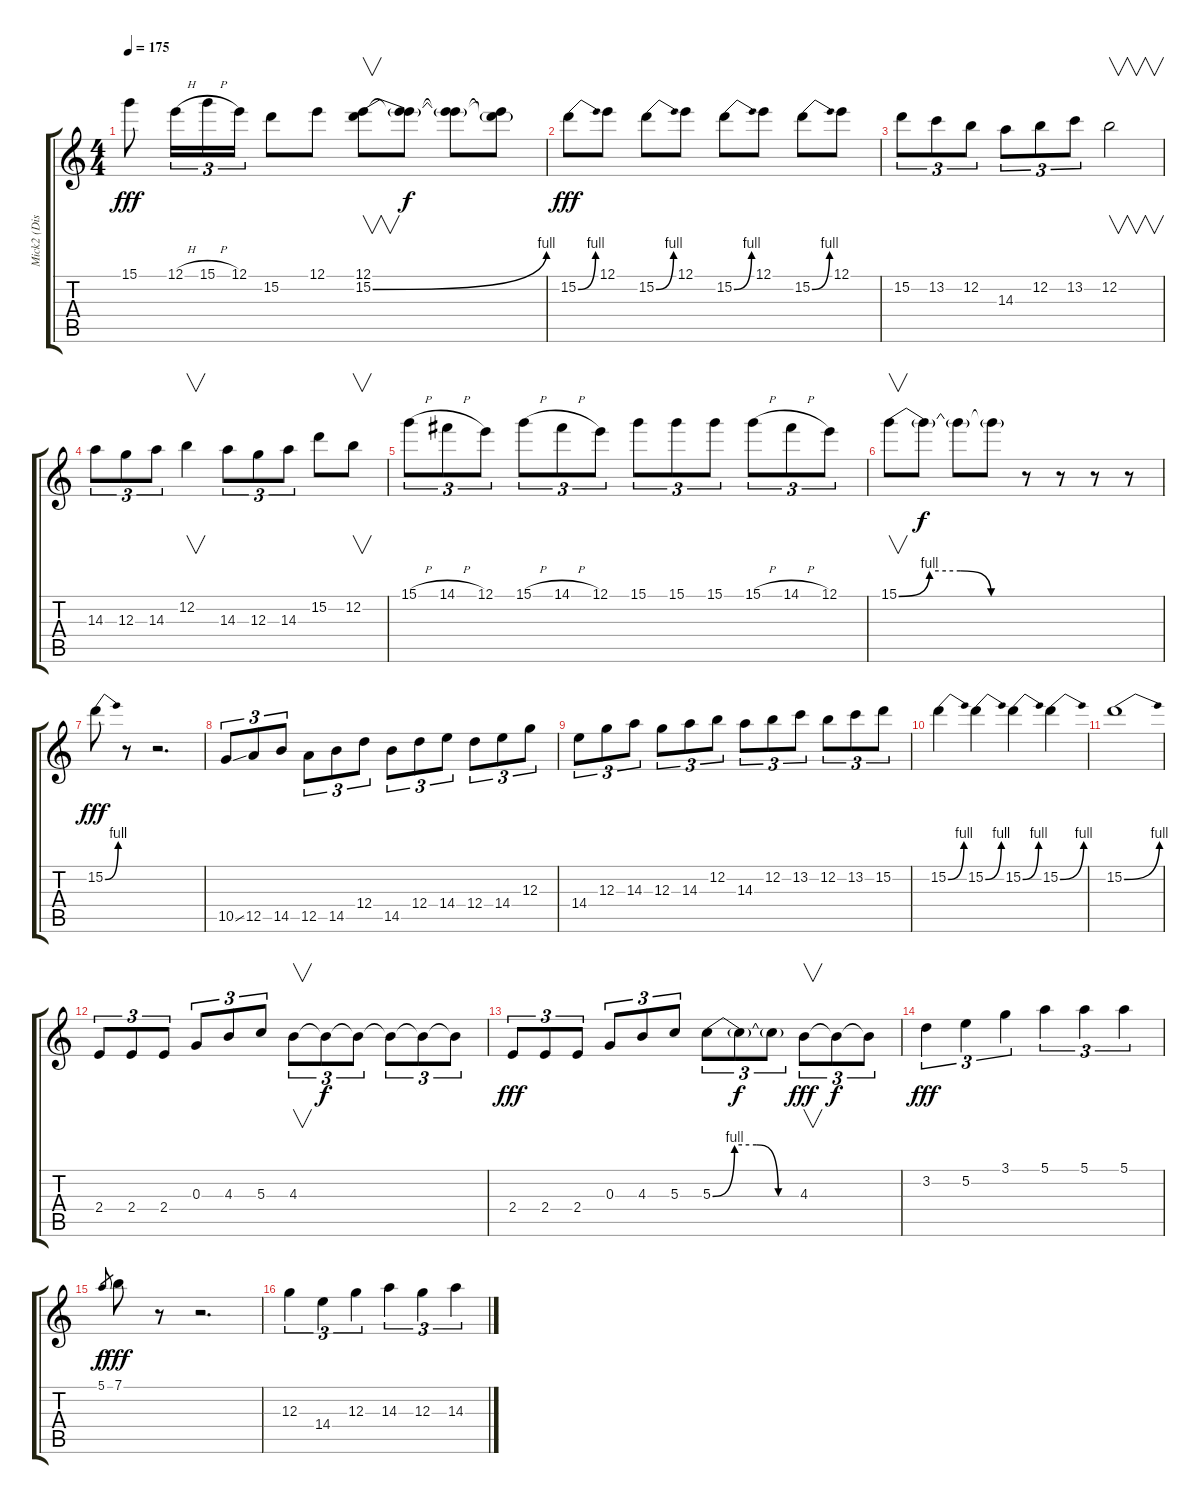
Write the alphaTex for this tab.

\track ("Mick2 (Distortion Guitar)" "Mick2 (Dis") {instrument distortionguitar}
\staff {score tabs}
\tuning (E4 B3 G3 D3 A2 D2) {hide}
\ts (4 4)
\tempo 175
\clef g2
\ks c
15.1.8{dy fff} 12.1{h}.16{tu (3 2)} 15.1{h}.16{tu (3 2)} 12.1.16{tu (3 2)} 15.2.8 12.1.8 (12.1 15.2{be (bend 0 0 60 4)}).8{v} (12.1{t} 15.2{t}).8{dy f} (12.1{t} 15.2{t}).8 (12.1{t} 15.2{t}).8 |
15.2{be (bend 0 0 60 4)}.8{dy fff} 12.1.8 15.2{be (bend 0 0 60 4)}.8 12.1.8 15.2{be (bend 0 0 60 4)}.8 12.1.8 15.2{be (bend 0 0 60 4)}.8 12.1.8 |
15.2.8{tu (3 2)} 13.2.8{tu (3 2)} 12.2.8{tu (3 2)} 14.3.8{tu (3 2)} 12.2.8{tu (3 2)} 13.2.8{tu (3 2)} 12.2.2{v} |
14.3.8{tu (3 2)} 12.3.8{tu (3 2)} 14.3.8{tu (3 2)} 12.2.4{v} 14.3.8{tu (3 2)} 12.3.8{tu (3 2)} 14.3.8{tu (3 2)} 15.2.8 12.2.8{v} |
15.1{h}.8{tu (3 2)} 14.1{h}.8{tu (3 2)} 12.1.8{tu (3 2)} 15.1{h}.8{tu (3 2)} 14.1{h}.8{tu (3 2)} 12.1.8{tu (3 2)} 15.1.8{tu (3 2)} 15.1.8{tu (3 2)} 15.1.8{tu (3 2)} 15.1{h}.8{tu (3 2)} 14.1{h}.8{tu (3 2)} 12.1.8{tu (3 2)} |
15.1{be (custom 0 0 15 4 30 4 45 0 60 0)}.8{v} 15.1{t}.8{dy f} 15.1{t}.8 15.1{t}.8 r.8 r.8 r.8 r.8 |
15.2{be (bend 0 0 60 4)}.8{dy fff} r.8 r.2{d} |
10.5{ss}.8{tu (3 2)} 12.5.8{tu (3 2)} 14.5.8{tu (3 2)} 12.5.8{tu (3 2)} 14.5.8{tu (3 2)} 12.4.8{tu (3 2)} 14.5.8{tu (3 2)} 12.4.8{tu (3 2)} 14.4.8{tu (3 2)} 12.4.8{tu (3 2)} 14.4.8{tu (3 2)} 12.3.8{tu (3 2)} |
14.4.8{tu (3 2)} 12.3.8{tu (3 2)} 14.3.8{tu (3 2)} 12.3.8{tu (3 2)} 14.3.8{tu (3 2)} 12.2.8{tu (3 2)} 14.3.8{tu (3 2)} 12.2.8{tu (3 2)} 13.2.8{tu (3 2)} 12.2.8{tu (3 2)} 13.2.8{tu (3 2)} 15.2.8{tu (3 2)} |
15.2{be (bend 0 0 60 4)}.4 15.2{be (bend 0 0 60 4)}.4 15.2{be (bend 0 0 60 4)}.4 15.2{be (bend 0 0 60 4)}.4 |
15.2{be (bend 0 0 60 4)}.1 |
2.4.8{tu (3 2)} 2.4.8{tu (3 2)} 2.4.8{tu (3 2)} 0.3.8{tu (3 2)} 4.3.8{tu (3 2)} 5.3.8{tu (3 2)} 4.3.8{v tu (3 2)} 4.3{t}.8{tu (3 2) dy f} 4.3{t}.8{tu (3 2)} 4.3{t}.8{tu (3 2)} 4.3{t}.8{tu (3 2)} 4.3{t}.8{tu (3 2)} |
2.4.8{tu (3 2) dy fff} 2.4.8{tu (3 2)} 2.4.8{tu (3 2)} 0.3.8{tu (3 2)} 4.3.8{tu (3 2)} 5.3.8{tu (3 2)} 5.3{be (custom 0 0 15 4 30 4 45 0 60 0)}.8{tu (3 2)} 5.3{t}.8{tu (3 2) dy f} 5.3{t}.8{tu (3 2)} 4.3.8{v tu (3 2) dy fff} 4.3{t}.8{tu (3 2) dy f} 4.3{t}.8{tu (3 2)} |
3.2.4{tu (3 2) dy fff} 5.2.4{tu (3 2)} 3.1.4{tu (3 2)} 5.1.4{tu (3 2)} 5.1.4{tu (3 2)} 5.1.4{tu (3 2)} |
5.1.8{gr dy f} 7.1.8{dy fff} r.8 r.2{d} |
12.3.4{tu (3 2)} 14.4.4{tu (3 2)} 12.3.4{tu (3 2)} 14.3.4{tu (3 2)} 12.3.4{tu (3 2)} 14.3.4{tu (3 2)}
